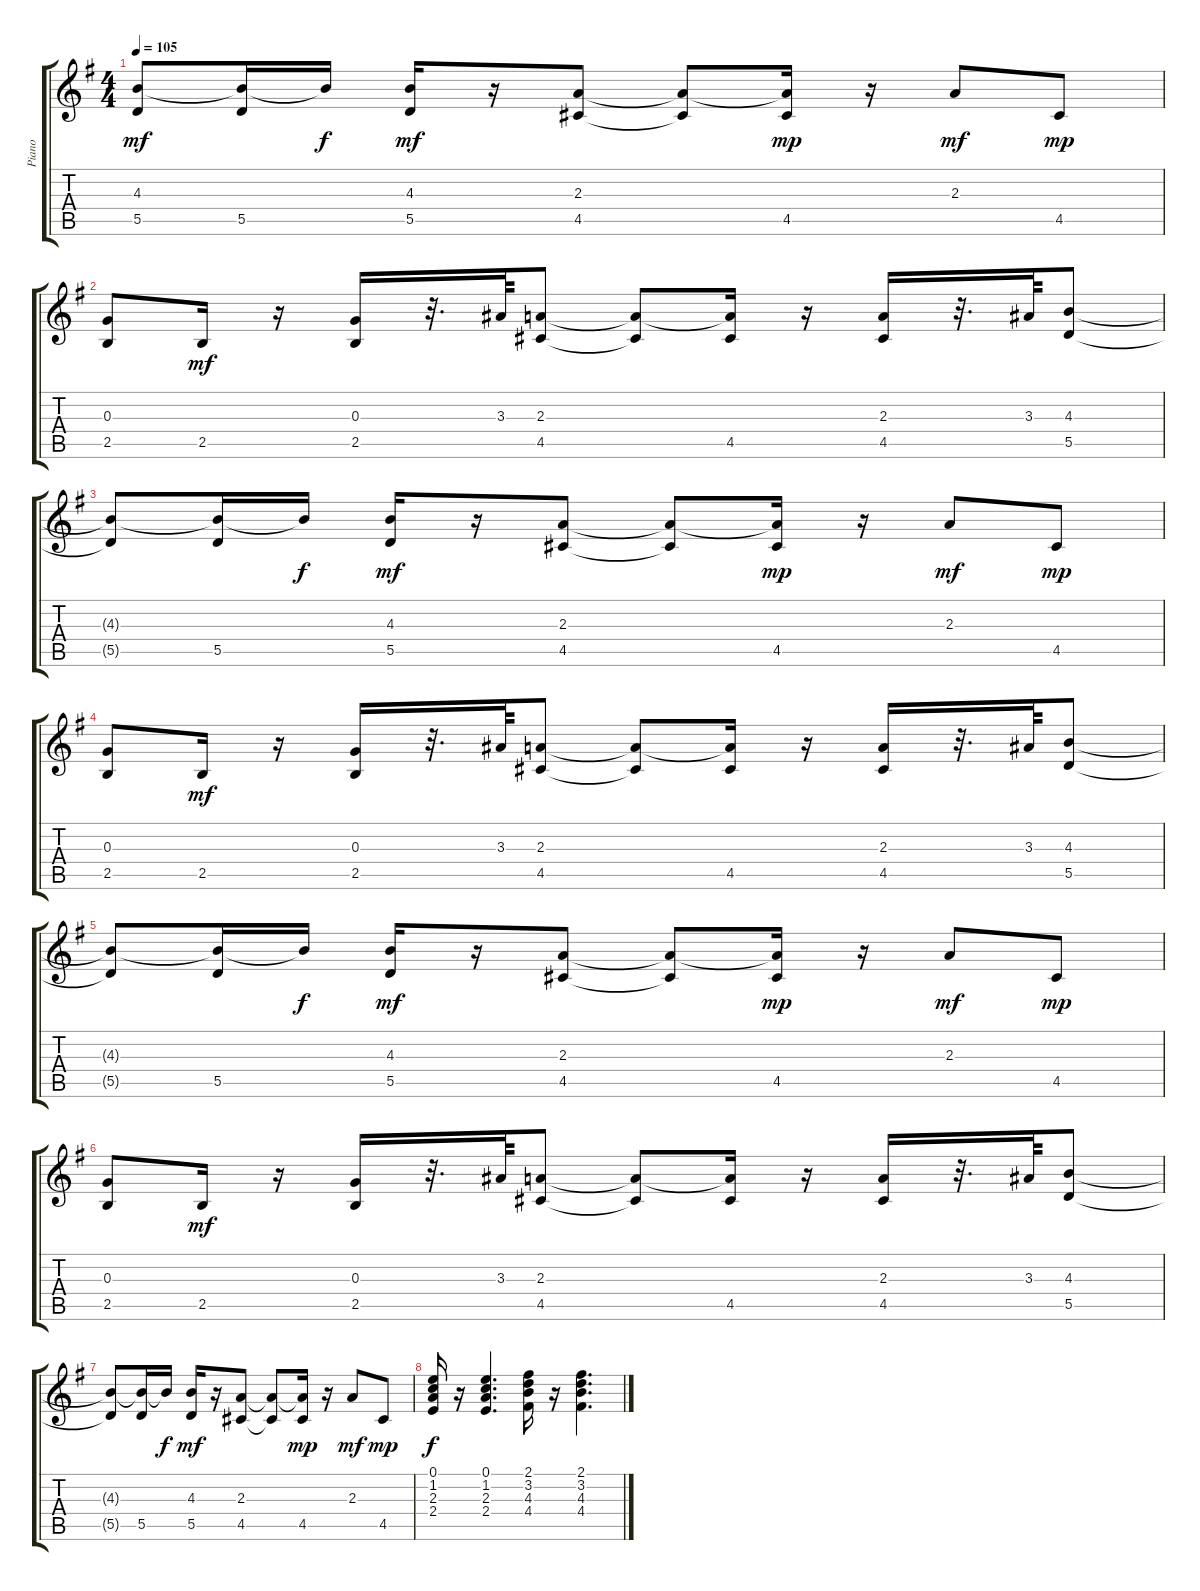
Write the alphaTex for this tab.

\track ("Piano" "Piano") {instrument electricpiano1}
\staff {score tabs}
\tuning (E5 B4 G4 D4 A3 E3) {hide}
\ts (4 4)
\tempo 105
\clef g2
\ks eminor
(4.3{t} 5.5{t}).8{dy mf} (4.3{t} 5.5).16 4.3{t}.16{dy f} (4.3 5.5).16{dy mf} r.16 (2.3 4.5).8 (2.3{t} 4.5{t}).8 (2.3{t} 4.5).16{dy mp} r.16 2.3.8{dy mf} 4.5.8{dy mp} |
(0.3 2.5).8 2.5.16{dy mf} r.16 (0.3 2.5).16 r.32{d} 3.3.64 (2.3 4.5).8 (2.3{t} 4.5{t}).8 (2.3{t} 4.5).16 r.16 (2.3 4.5).16 r.32{d} 3.3.64 (4.3 5.5).8 |
(4.3{t} 5.5{t}).8 (4.3{t} 5.5).16 4.3{t}.16{dy f} (4.3 5.5).16{dy mf} r.16 (2.3 4.5).8 (2.3{t} 4.5{t}).8 (2.3{t} 4.5).16{dy mp} r.16 2.3.8{dy mf} 4.5.8{dy mp} |
(0.3 2.5).8 2.5.16{dy mf} r.16 (0.3 2.5).16 r.32{d} 3.3.64 (2.3 4.5).8 (2.3{t} 4.5{t}).8 (2.3{t} 4.5).16 r.16 (2.3 4.5).16 r.32{d} 3.3.64 (4.3 5.5).8 |
(4.3{t} 5.5{t}).8 (4.3{t} 5.5).16 4.3{t}.16{dy f} (4.3 5.5).16{dy mf} r.16 (2.3 4.5).8 (2.3{t} 4.5{t}).8 (2.3{t} 4.5).16{dy mp} r.16 2.3.8{dy mf} 4.5.8{dy mp} |
(0.3 2.5).8 2.5.16{dy mf} r.16 (0.3 2.5).16 r.32{d} 3.3.64 (2.3 4.5).8 (2.3{t} 4.5{t}).8 (2.3{t} 4.5).16 r.16 (2.3 4.5).16 r.32{d} 3.3.64 (4.3 5.5).8 |
(4.3{t} 5.5{t}).8 (4.3{t} 5.5).16 4.3{t}.16{dy f} (4.3 5.5).16{dy mf} r.16 (2.3 4.5).8 (2.3{t} 4.5{t}).8 (2.3{t} 4.5).16{dy mp} r.16 2.3.8{dy mf} 4.5.8{dy mp} |
(0.1 1.2 2.3 2.4).16{dy f} r.16 (0.1 1.2 2.3 2.4).4{d} (2.1 3.2 4.3 4.4).16 r.16 (2.1 3.2 4.3 4.4).4{d}
